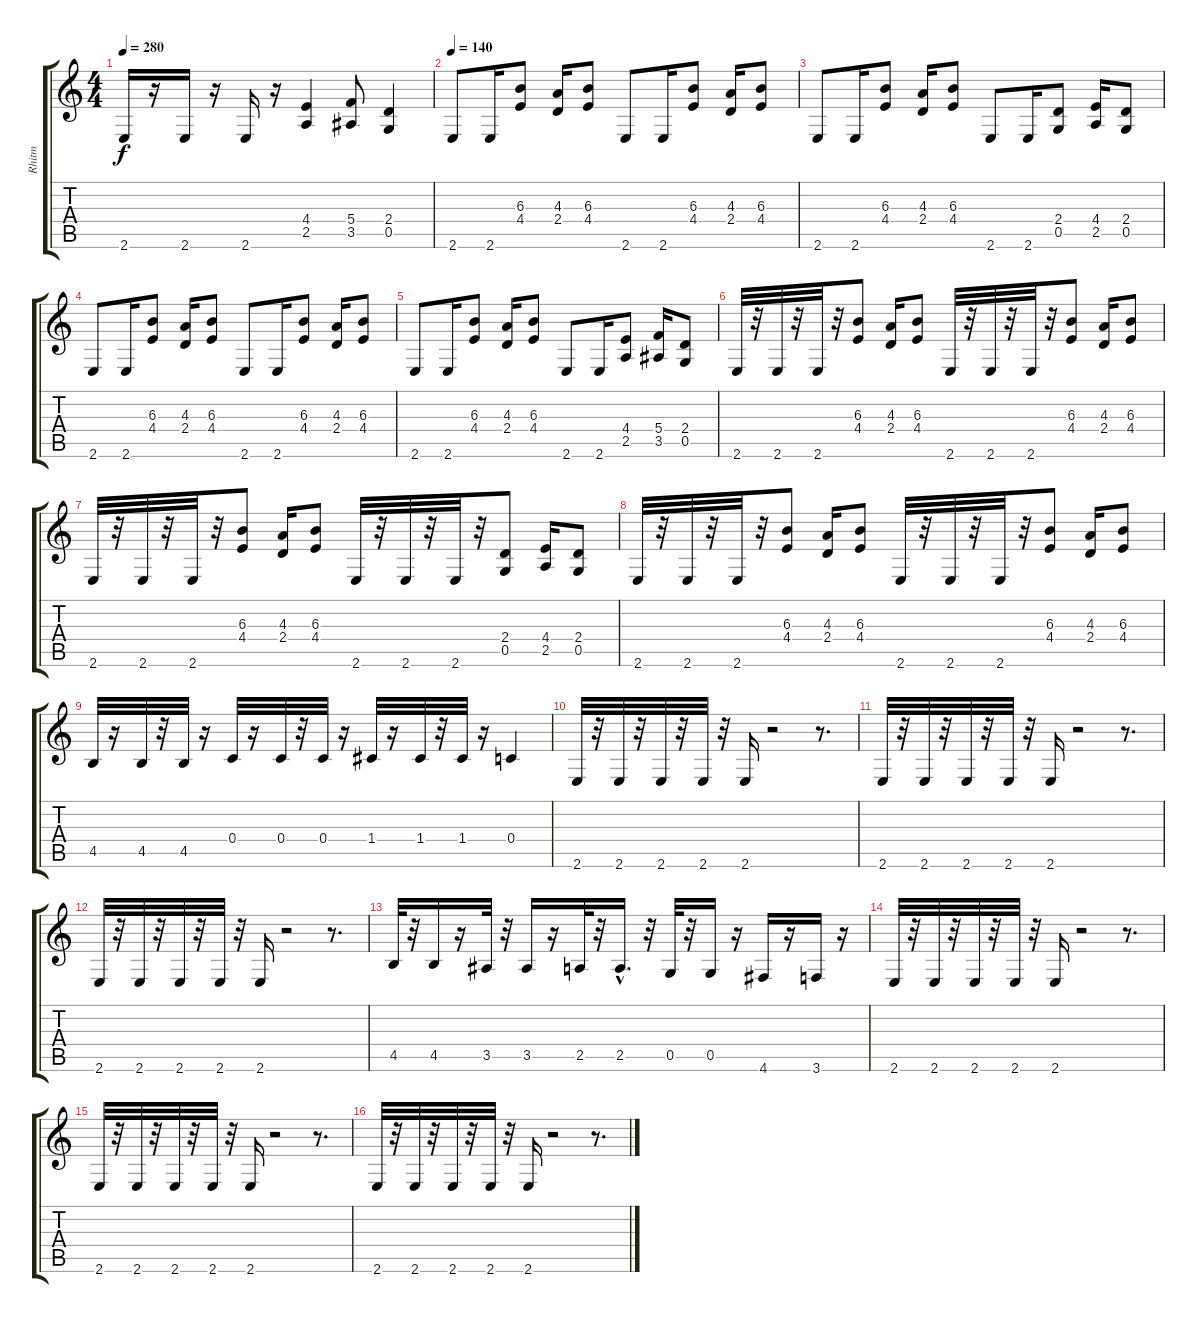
\track ("Rhitm" "Rhitm") {instrument distortionguitar}
\staff {score tabs}
\tuning (D4 A3 F3 C3 G2 D2) {hide}
\ts (4 4)
\tempo 280
\clef g2
\ks c
2.6.16{dy f} r.16 2.6.16 r.16 2.6.16 r.16 (4.4 2.5).4 (5.4 3.5).8 (2.4 0.5).4 |
\tempo 140
2.6.8 2.6.16 (6.3 4.4).8 (4.3 2.4).16 (6.3 4.4).8 2.6.8 2.6.16 (6.3 4.4).8 (4.3 2.4).16 (6.3 4.4).8 |
2.6.8 2.6.16 (6.3 4.4).8 (4.3 2.4).16 (6.3 4.4).8 2.6.8 2.6.16 (2.4 0.5).8 (4.4 2.5).16 (2.4 0.5).8 |
2.6.8 2.6.16 (6.3 4.4).8 (4.3 2.4).16 (6.3 4.4).8 2.6.8 2.6.16 (6.3 4.4).8 (4.3 2.4).16 (6.3 4.4).8 |
2.6.8 2.6.16 (6.3 4.4).8 (4.3 2.4).16 (6.3 4.4).8 2.6.8 2.6.16 (4.4 2.5).8 (5.4 3.5).16 (2.4 0.5).8 |
2.6.32 r.32 2.6.32 r.32 2.6.32 r.32 (6.3 4.4).8 (4.3 2.4).16 (6.3 4.4).8 2.6.32 r.32 2.6.32 r.32 2.6.32 r.32 (6.3 4.4).8 (4.3 2.4).16 (6.3 4.4).8 |
2.6.32 r.32 2.6.32 r.32 2.6.32 r.32 (6.3 4.4).8 (4.3 2.4).16 (6.3 4.4).8 2.6.32 r.32 2.6.32 r.32 2.6.32 r.32 (2.4 0.5).8 (4.4 2.5).16 (2.4 0.5).8 |
2.6.32 r.32 2.6.32 r.32 2.6.32 r.32 (6.3 4.4).8 (4.3 2.4).16 (6.3 4.4).8 2.6.32 r.32 2.6.32 r.32 2.6.32 r.32 (6.3 4.4).8 (4.3 2.4).16 (6.3 4.4).8 |
4.5.32 r.16 4.5.32 r.32 4.5.32 r.16 0.4.32 r.16 0.4.32 r.32 0.4.32 r.16 1.4.32 r.16 1.4.32 r.32 1.4.32 r.16 0.4.4 |
2.6.32{volume 12} r.32 2.6.32 r.32 2.6.32 r.32 2.6.32 r.32 2.6.16 r.2 r.8{d} |
2.6.32 r.32 2.6.32 r.32 2.6.32 r.32 2.6.32 r.32 2.6.16 r.2 r.8{d} |
2.6.32 r.32 2.6.32 r.32 2.6.32 r.32 2.6.32 r.32 2.6.16 r.2 r.8{d} |
4.5.32 r.32 4.5.16 r.16 3.5.32 r.32 3.5.16 r.16 2.5.32 r.32 2.5{hac}.16{d} r.32 0.5.32 r.32 0.5.16 r.16 4.6.16 r.16 3.6.16 r.16 |
2.6.32 r.32 2.6.32 r.32 2.6.32 r.32 2.6.32 r.32 2.6.16 r.2 r.8{d} |
2.6.32 r.32 2.6.32 r.32 2.6.32 r.32 2.6.32 r.32 2.6.16 r.2 r.8{d} |
2.6.32 r.32 2.6.32 r.32 2.6.32 r.32 2.6.32 r.32 2.6.16 r.2 r.8{d}
